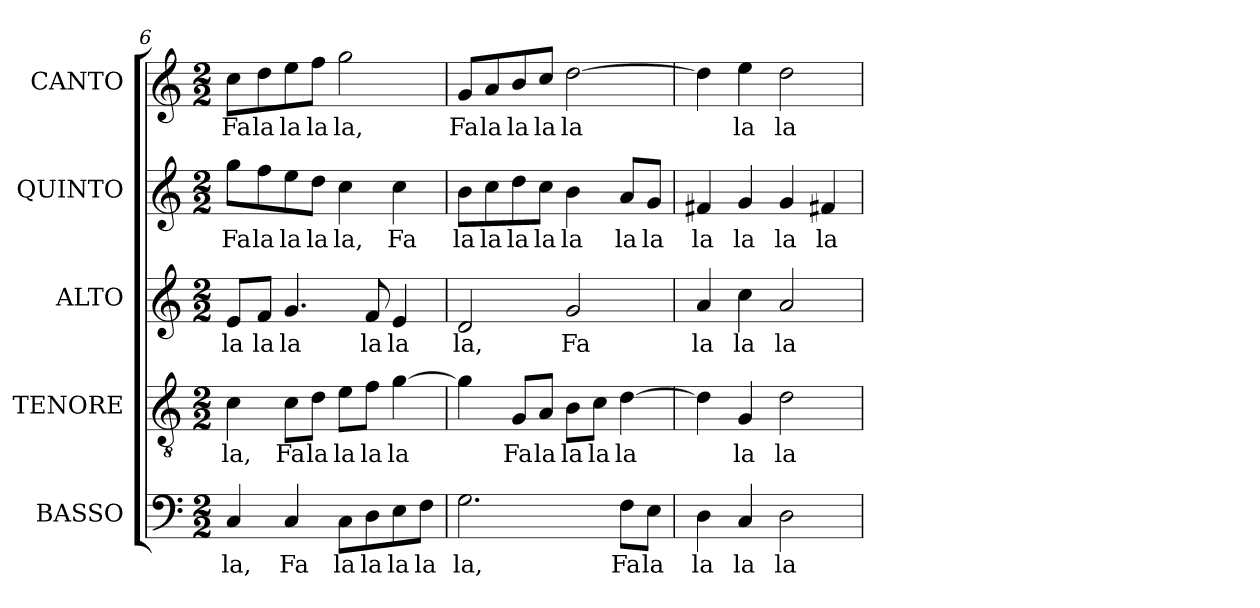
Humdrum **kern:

**kern	**text	**kern	**text	**kern	**text	**kern	**text	**kern	**text
*part5	*part5	*part4	*part4	*part3	*part3	*part2	*part2	*part1	*part1
*staff5	*staff5	*staff4	*staff4	*staff3	*staff3	*staff2	*staff2	*staff1	*staff1
*I"BASSO	*	*I"TENORE	*	*I"ALTO	*	*I"QUINTO	*	*I"CANTO	*
*I'B	*	*I'T	*	*I'A	*	*	*	*	*
*clefF4	*	*clefGv2	*	*clefG2	*	*clefG2	*	*clefG2	*
*	*	*ITrd7c12	*	*	*	*	*	*	*
*k[]	*	*k[]	*	*k[]	*	*k[]	*	*k[]	*
*C:	*	*C:	*	*C:	*	*C:	*	*C:	*
*M2/2	*	*M2/2	*	*M2/2	*	*M2/2	*	*M2/2	*
=6	=6	=6	=6	=6	=6	=6	=6	=6	=6
!	!LO:LY:b:color=#000000	!	!	!	!	!	!	!	!
!	!	!	!LO:LY:b:color=#000000	!	!	!	!	!	!
!	!	!	!	!	!LO:LY:b:color=#000000	!	!	!	!
!	!	!	!	!	!	!	!LO:LY:b:color=#000000	!	!
!	!	!	!	!	!	!	!	!	!LO:LY:b:color=#000000
4Ci/	la,	4Ci\	la,	8ei/L	la	8ggi\L	Fa	8cci\L	Fa
!	!	!	!	!	!LO:LY:b:color=#000000	!	!	!	!
!	!	!	!	!	!	!	!LO:LY:b:color=#000000	!	!
!	!	!	!	!	!	!	!	!	!LO:LY:b:color=#000000
.	.	.	.	8fi/J	la	8ffi\	la	8ddi\	la
!	!LO:LY:b:color=#000000	!	!	!	!	!	!	!	!
!	!	!	!LO:LY:b:color=#000000	!	!	!	!	!	!
!	!	!	!	!	!LO:LY:b:color=#000000	!	!	!	!
!	!	!	!	!	!	!	!LO:LY:b:color=#000000	!	!
!	!	!	!	!	!	!	!	!	!LO:LY:b:color=#000000
4Ci/	Fa	8Ci\L	Fa	4.gi/	la	8eei\	la	8eei\	la
!	!	!	!LO:LY:b:color=#000000	!	!	!	!	!	!
!	!	!	!	!	!	!	!LO:LY:b:color=#000000	!	!
!	!	!	!	!	!	!	!	!	!LO:LY:b:color=#000000
.	.	8Di\J	la	.	.	8ddi\J	la	8ffi\J	la
!	!LO:LY:b:color=#000000	!	!	!	!	!	!	!	!
!	!	!	!LO:LY:b:color=#000000	!	!	!	!	!	!
!	!	!	!	!	!	!	!LO:LY:b:color=#000000	!	!
!	!	!	!	!	!	!	!	!	!LO:LY:b:color=#000000
8Ci\L	la	8Ei\L	la	.	.	4cci\	la,	2ggi\	la,
!	!LO:LY:b:color=#000000	!	!	!	!	!	!	!	!
!	!	!	!LO:LY:b:color=#000000	!	!	!	!	!	!
!	!	!	!	!	!LO:LY:b:color=#000000	!	!	!	!
8Di\	la	8Fi\J	la	8fi/	la	.	.	.	.
!	!LO:LY:b:color=#000000	!	!	!	!	!	!	!	!
!	!	!	!LO:LY:b:color=#000000	!	!	!	!	!	!
!	!	!	!	!	!LO:LY:b:color=#000000	!	!	!	!
!	!	!	!	!	!	!	!LO:LY:b:color=#000000	!	!
8Ei\	la	[>4Gi\	la	4ei/	la	4cci\	Fa	.	.
!	!LO:LY:b:color=#000000	!	!	!	!	!	!	!	!
8Fi\J	la	.	.	.	.	.	.	.	.
=7	=7	=7	=7	=7	=7	=7	=7	=7	=7
!	!LO:LY:b:color=#000000	!	!	!	!	!	!	!	!
!	!	!	!	!	!LO:LY:b:color=#000000	!	!	!	!
!	!	!	!	!	!	!	!LO:LY:b:color=#000000	!	!
!	!	!	!	!	!	!	!	!	!LO:LY:b:color=#000000
2.Gi\	la,	4Gi\]	.	2di/	la,	8bi\L	la	8gi/L	Fa
!	!	!	!	!	!	!	!LO:LY:b:color=#000000	!	!
!	!	!	!	!	!	!	!	!	!LO:LY:b:color=#000000
.	.	.	.	.	.	8cci\	la	8ai/	la
!	!	!	!LO:LY:b:color=#000000	!	!	!	!	!	!
!	!	!	!	!	!	!	!LO:LY:b:color=#000000	!	!
!	!	!	!	!	!	!	!	!	!LO:LY:b:color=#000000
.	.	8GGi/L	Fa	.	.	8ddi\	la	8bi/	la
!	!	!	!LO:LY:b:color=#000000	!	!	!	!	!	!
!	!	!	!	!	!	!	!LO:LY:b:color=#000000	!	!
!	!	!	!	!	!	!	!	!	!LO:LY:b:color=#000000
.	.	8AAi/J	la	.	.	8cci\J	la	8cci/J	la
!	!	!	!LO:LY:b:color=#000000	!	!	!	!	!	!
!	!	!	!	!	!LO:LY:b:color=#000000	!	!	!	!
!	!	!	!	!	!	!	!LO:LY:b:color=#000000	!	!
!	!	!	!	!	!	!	!	!	!LO:LY:b:color=#000000
.	.	8BBi\L	la	2gi/	Fa	4bi\	la	[>2ddi\	la
!	!	!	!LO:LY:b:color=#000000	!	!	!	!	!	!
.	.	8Ci\J	la	.	.	.	.	.	.
!	!LO:LY:b:color=#000000	!	!	!	!	!	!	!	!
!	!	!	!LO:LY:b:color=#000000	!	!	!	!	!	!
!	!	!	!	!	!	!	!LO:LY:b:color=#000000	!	!
8Fi\L	Fa	[>4Di\	la	.	.	8ai/L	la	.	.
!	!LO:LY:b:color=#000000	!	!	!	!	!	!	!	!
!	!	!	!	!	!	!	!LO:LY:b:color=#000000	!	!
8Ei\J	la	.	.	.	.	8gi/J	la	.	.
=8	=8	=8	=8	=8	=8	=8	=8	=8	=8
!	!LO:LY:b:color=#000000	!	!	!	!	!	!	!	!
!	!	!	!	!	!LO:LY:b:color=#000000	!	!	!	!
!	!	!	!	!	!	!	!LO:LY:b:color=#000000	!	!
4Di\	la	4Di\]	.	4ai/	la	4f#Xi/	la	4ddi\]	.
!	!LO:LY:b:color=#000000	!	!	!	!	!	!	!	!
!	!	!	!LO:LY:b:color=#000000	!	!	!	!	!	!
!	!	!	!	!	!LO:LY:b:color=#000000	!	!	!	!
!	!	!	!	!	!	!	!LO:LY:b:color=#000000	!	!
!	!	!	!	!	!	!	!	!	!LO:LY:b:color=#000000
4Ci/	la	4GGi/	la	4cci\	la	4gi/	la	4eei\	la
!	!LO:LY:b:color=#000000	!	!	!	!	!	!	!	!
!	!	!	!LO:LY:b:color=#000000	!	!	!	!	!	!
!	!	!	!	!	!LO:LY:b:color=#000000	!	!	!	!
!	!	!	!	!	!	!	!LO:LY:b:color=#000000	!	!
!	!	!	!	!	!	!	!	!	!LO:LY:b:color=#000000
2Di\	la	2Di\	la	2ai/	la	4gi/	la	2ddi\	la
!	!	!	!	!	!	!	!LO:LY:b:color=#000000	!	!
.	.	.	.	.	.	4f#Xi/	la	.	.
=	=	=	=	=	=	=	=	=	=
*-	*-	*-	*-	*-	*-	*-	*-	*-	*-
